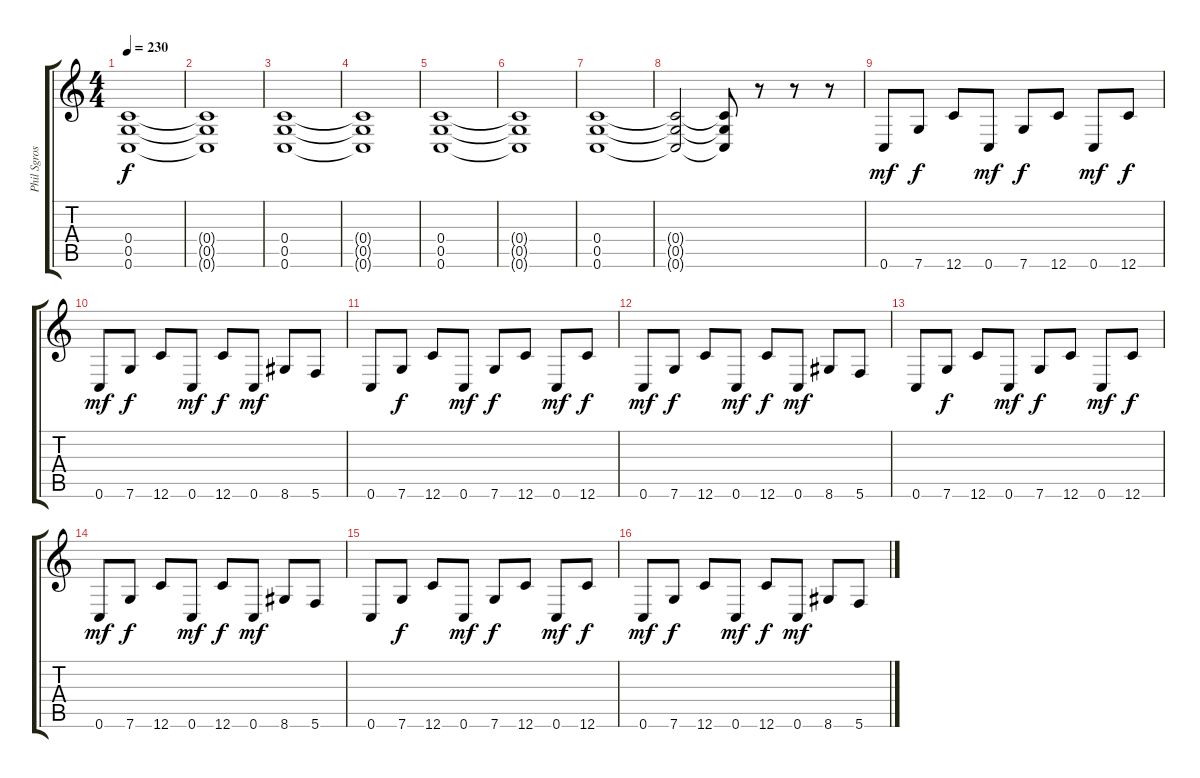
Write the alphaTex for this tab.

\track ("Phil Sgrosso" "Phil Sgros") {instrument overdrivenguitar}
\staff {score tabs}
\tuning (D4 A3 F3 C3 G2 C2) {hide}
\ts (4 4)
\tempo 230
\clef g2
\ks c
(0.4 0.5 0.6).1{dy f instrument overdrivenguitar} |
(0.4{t} 0.5{t} 0.6{t}).1 |
(0.4 0.5 0.6).1 |
(0.4{t} 0.5{t} 0.6{t}).1 |
(0.4 0.5 0.6).1 |
(0.4{t} 0.5{t} 0.6{t}).1 |
(0.4 0.5 0.6).1 |
(0.4{t} 0.5{t} 0.6{t}).2 (0.4{t} 0.5{t} 0.6{t}).8 r.8 r.8 r.8 |
0.6.8{dy mf} 7.6.8{dy f} 12.6.8 0.6.8{dy mf} 7.6.8{dy f} 12.6.8 0.6.8{dy mf} 12.6.8{dy f} |
0.6.8{dy mf} 7.6.8{dy f} 12.6.8 0.6.8{dy mf} 12.6.8{dy f} 0.6.8{dy mf} 8.6.8 5.6.8 |
0.6.8 7.6.8{dy f} 12.6.8 0.6.8{dy mf} 7.6.8{dy f} 12.6.8 0.6.8{dy mf} 12.6.8{dy f} |
0.6.8{dy mf} 7.6.8{dy f} 12.6.8 0.6.8{dy mf} 12.6.8{dy f} 0.6.8{dy mf} 8.6.8 5.6.8 |
0.6.8 7.6.8{dy f} 12.6.8 0.6.8{dy mf} 7.6.8{dy f} 12.6.8 0.6.8{dy mf} 12.6.8{dy f} |
0.6.8{dy mf} 7.6.8{dy f} 12.6.8 0.6.8{dy mf} 12.6.8{dy f} 0.6.8{dy mf} 8.6.8 5.6.8 |
0.6.8 7.6.8{dy f} 12.6.8 0.6.8{dy mf} 7.6.8{dy f} 12.6.8 0.6.8{dy mf} 12.6.8{dy f} |
0.6.8{dy mf} 7.6.8{dy f} 12.6.8 0.6.8{dy mf} 12.6.8{dy f} 0.6.8{dy mf} 8.6.8 5.6.8
